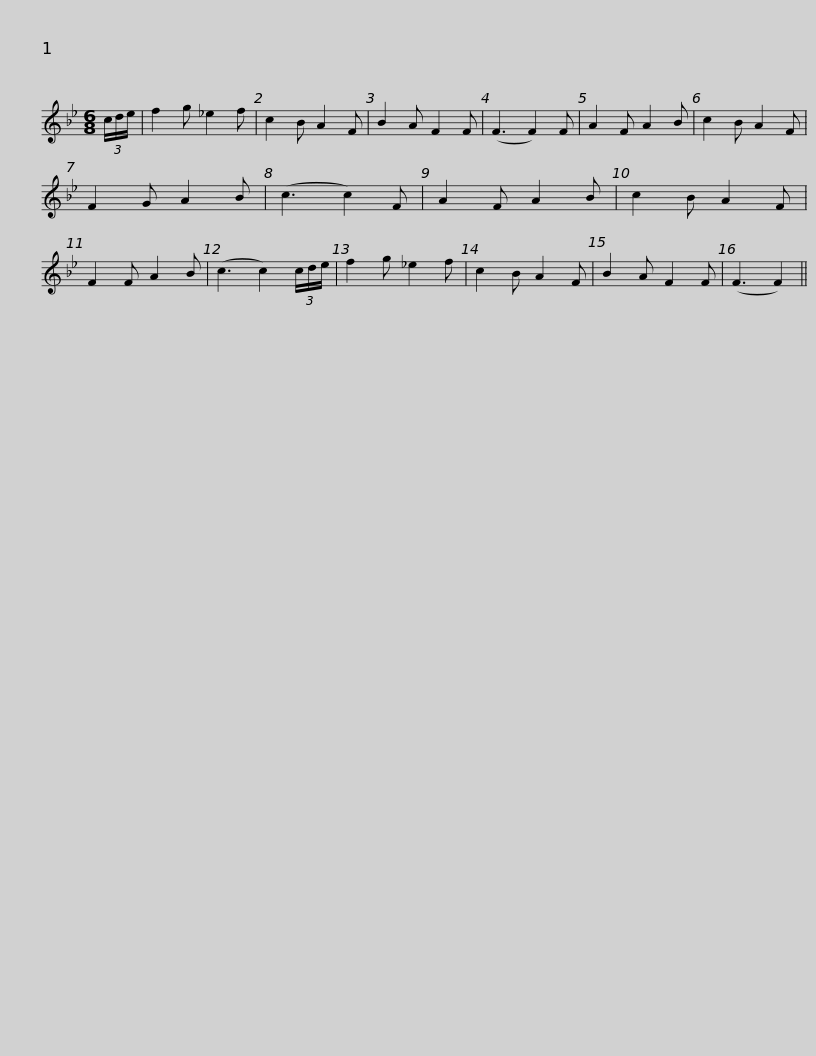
X:1
L:1/8
M:6/8
I:linebreak $
K:Bb
V:1 treble
V:1
 (3c/d/e/ | f2 g _e2 f | c2 B A2 F | B2 A F2 F | (F3 F2) F | %5
 A2 F A2 B | c2 B A2 F | F2 G A2 B | (c3 c2) F |$ A2 F A2 B | %10
 c2 B A2 F | F2 F A2 B | (c3 c2) (3c/d/e/ | f2 g _e2 f | c2 B A2 F | %15
 B2 A F2 F | (F3 F2) || %17
